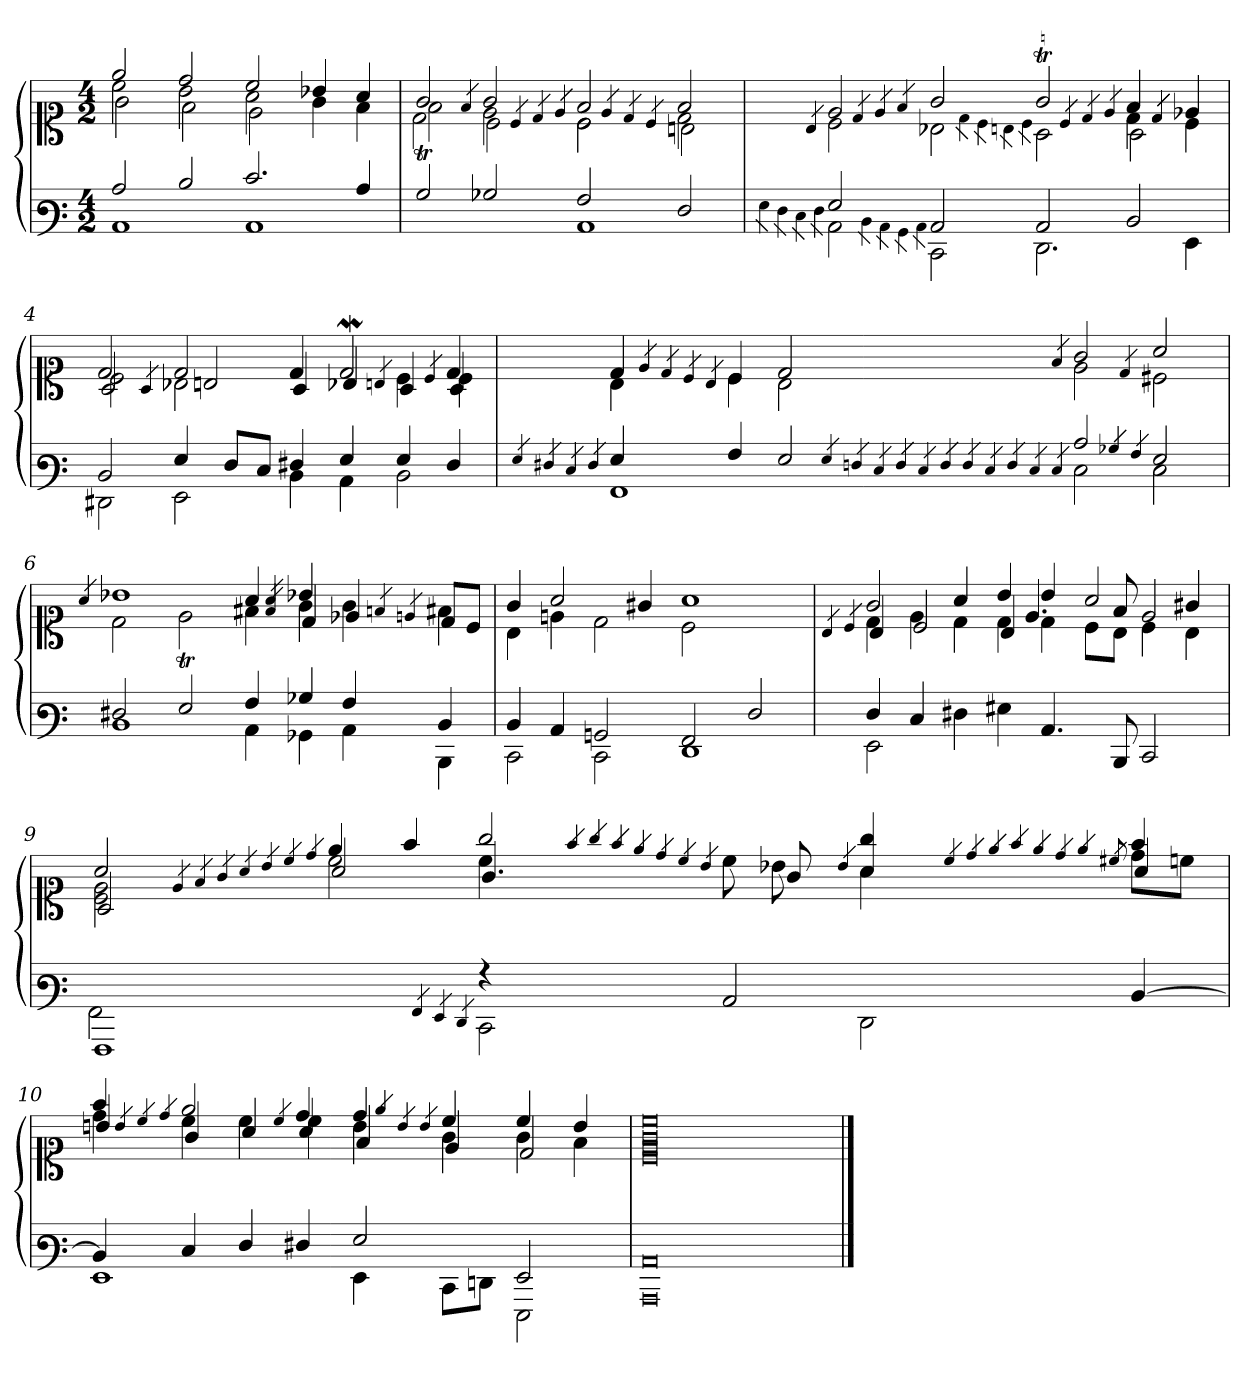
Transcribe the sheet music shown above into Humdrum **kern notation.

**kern	**kern
*part1	*part1
*staff2	*staff1
*clefF3	*clefC1
*k[]	*k[]
*C:	*C:
*M4/2	*M4/2
=1	=1
*^	*^
*	*	*	*^
2c/	1C	2ee	2cc	2g\
2d/	.	2dd	2b	2f\
2.e/	1C	2cc	2a	2e\
.	.	4b-X	4g	2ryy
4c/	.	4a	4f	.
=2	=2	=2	=2	=2
2Bt/	1ryy	2g	2f	2d\
.	.	.	4qf	.
2B-X/	.	2g	2e	2c\
.	.	4qc	.	.
.	.	4qd	.	.
.	.	4qe	.	.
2A/	1C	2f	2c	2c\
.	.	.	4qe	.
.	.	.	4qd	.
.	.	.	4qc	.
2F/	.	2f	2d	2Bn\
=3	=3	=3	=3	=3
.	4qG\	.	.	.
.	4qF\	.	.	.
.	4qE\	.	.	.
.	4qF\	.	4qB	.
2G/	2C\	2e	2c	2ryy
.	4qD\	.	.	.
.	4qC\	4qd	.	.
.	4qBB\	4qe	.	.
.	4qC\	4qf	.	.
2C/	2EE\	2g	1ryy	2B-X\
.	.	.	.	4qd\
.	.	.	.	4qc\
.	.	.	.	4qB\
.	.	.	.	4qc\
2C/	2.FF\	2g!	.	2AT\
.	.	4qc	.	.
.	.	4qd	.	.
.	.	4qe	.	.
2D/	.	4f	4d	2A\
.	.	4qd	4qd	.
.	4GG\	4e-X	4c	.
=4	=4	=4	=4	=4
2D	2FF#X	2d	2c	2A
.	.	.	4qA	.
4G!	2GG	2d	2B-X	2B
8FL	.	.	.	.
8EJ	.	.	.	.
4F#X	4D	4d	2ryy	4A
4G	4C	2d	.	4B-Xw
.	.	.	4qB	.
4G	2D	.	4c	4A
.	.	.	4qc	.
4F#	.	4d	4c	4A
*	*	*v	*v	*v
=5	=5	=5
4qG	.	.
4qF#X	.	.
4qE	.	.
4qF#	.	.
*	*	*^
4G	1AA	4d	4B
.	.	4qe	.
.	.	4qd	.
.	.	4qc	.
.	.	4qB	.
4A	.	4c	4c
2G	.	2d	2B
.	4qG	.	.
.	4qF	.	.
.	4qE	.	.
.	4qF	.	.
.	4qE	.	.
.	4qF	.	.
.	4qF	.	.
.	4qE	.	.
.	4qF	.	.
.	4qE	.	.
.	4qE	.	4qf
2c	2E	2g	2e
4qB-X	.	.	.
4qA	.	.	4qd
2G	2E	2a	2c#X
*	*	*v	*v
=6	=6	=6
.	.	4qa
*	*	*^
*	*	*	*^
2F#X	1D	1b-X	2d	1ryy
2G	.	.	2et	.
4A	4C	4a	4f#X	4ryy
.	.	4qa	4qf#	.
4B-X	4BB-X	4b-X	4g	4d
4A	4C	2ryy	4g	4e-X
.	.	.	4qf	.
.	.	.	4qe	.
4D	4DD	.	4f#	8dL
.	.	.	.	8cJ
*	*	*	*v	*v
=7	=7	=7	=7
4D	2EE	4g	4B
4C	.	2a	4en
2BBn	2EE	.	2d
.	.	4g#X	.
2AA	1FF	1a	2c
2F	.	.	2ryy
=8	=8	=8	=8
.	.	.	4qB
.	.	.	4qc
*	*	*	*^
4F	2GG	2g	4d	4B
4E	.	.	4e	2c
2ryy	4F#X	4a	4d	.
.	4G#X	4b	4d	4B
1ryy	4.C	4b	4d	4.e
.	.	2a	8cL	.
.	8DD	.	8BJ	8f
.	2EE	.	4c	2e
.	.	4g#X	4B	.
=9	=9	=9	=9	=9
1AAA	2AA	2a	2c 2e	2A
.	.	4qe	.	.
.	.	4qf	.	.
.	.	4qg	.	.
.	.	4qa	.	.
.	.	4qb	.	.
.	.	4qcc	.	.
.	.	4qdd	.	.
.	2ryy	4ee	2cc	2a
.	.	4ff	.	.
4qAA	.	.	.	.
4qGG	.	.	.	.
4qFF	.	.	.	.
4r	2EE	2gg	4cc	4.g
.	.	.	4qff	.
.	.	.	4qgg	.
.	.	.	4qff	.
.	.	.	4qee	.
.	.	.	4qdd	.
.	.	.	4qcc	.
.	.	.	4qb	.
2C	.	.	8cc	.
.	.	.	8b-X	8g
.	.	.	4qb-	.
.	2FF	4gg!	4a	4a
.	.	4qcc	.	.
.	.	4qdd	.	.
.	.	4qee	.	.
.	.	4qff	.	.
.	.	4qee	.	.
.	.	4qdd	.	.
.	.	4qee	8qcc#X	.
[4D	.	4ff	8ddL	4a
.	.	.	8ccJ	.
=10	=10	=10	=10	=10
4D]	1GG	4ff	4dd	4bn
.	.	4qb	.	.
.	.	4qcc	.	.
.	.	4qdd	.	.
4E	.	2ee	4cc	4g
4F	.	.	4cc	4a
.	.	4qcc	.	.
4F#X	.	4dd	4cc	4a
2G	4GG	4dd	4b	4f
.	.	4qee	.	.
.	.	4qb	.	.
.	.	4qb	.	.
.	8EEL	4cc	4g	4e
.	8FFnJ	.	.	.
2GG	2GGG	4cc	4g	2d
.	.	4b	4f	.
*	*	*v	*v	*v
=11	=11	=11
0C	0CC	0c 0e 0g 0cc
*v	*v	*
==	==
*-	*-
